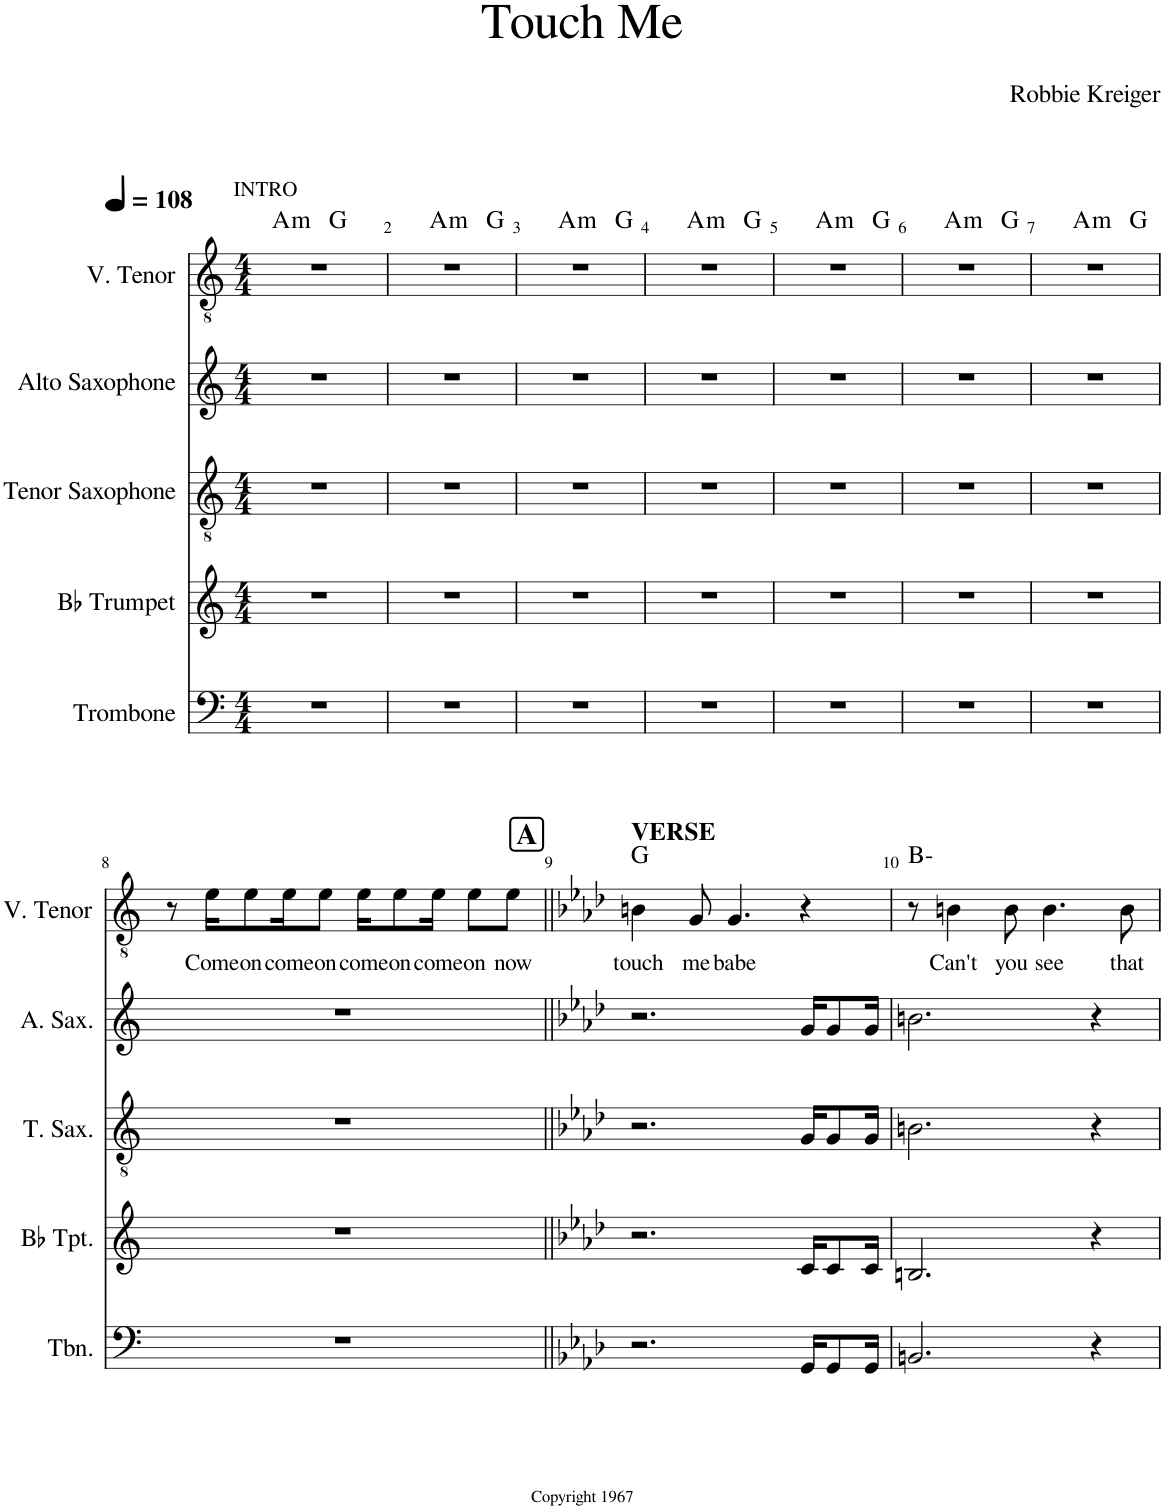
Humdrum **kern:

**kern	**kern	**kern	**kern	**kern	**text	**harte
*part5	*part4	*part3	*part2	*part1	*part1	*part1
*staff5	*staff4	*staff3	*staff2	*staff1	*staff1	*
*I"Trombone	*I"Bb Trumpet	*I"Tenor Saxophone	*I"Alto Saxophone	*I"V. Tenor	*	*
*I'Tbn.	*I'Bb Tpt.	*I'T. Sax.	*I'A. Sax.	*I'V. Tenor	*	*
*clefF4	*clefG2	*clefGv2	*clefG2	*clefGv2	*	*
*	*ITrd1c2	*ITrd8c14	*ITrd5c9	*	*	*
*k[]	*k[]	*k[]	*k[]	*k[]	*	*
*M4/4	*M4/4	*M4/4	*M4/4	*M4/4	*	*
*MM108	*MM108	*MM108	*MM108	*MM108	*	*
=1	=1	=1	=1	=1	=1	=1
!	!	!	!	!LO:TX:a:t=INTRO	!	!LO:H:kt=m
*	*	*	*	*^	*	*
1r	1r	1r	1r	1r	2ryy	.	A:min
.	.	.	.	.	2ryy	.	G:maj
=2	=2	=2	=2	=2	=2	=2	=2
*	*	*	*	*	*^	*	*
1r	1r	1r	1r	1r	4ryy	2.ryy	.	.
!	!	!	!	!	!	!	!	!LO:H:kt=m
.	.	.	.	.	2.ryy	.	.	A:min
.	.	.	.	.	.	4ryy	.	G:maj
=3	=3	=3	=3	=3	=3	=3	=3	=3
1r	1r	1r	1r	1r	4ryy	2.ryy	.	.
!	!	!	!	!	!	!	!	!LO:H:kt=m
.	.	.	.	.	2.ryy	.	.	A:min
.	.	.	.	.	.	4ryy	.	G:maj
=4	=4	=4	=4	=4	=4	=4	=4	=4
1r	1r	1r	1r	1r	4ryy	2.ryy	.	.
!	!	!	!	!	!	!	!	!LO:H:kt=m
.	.	.	.	.	2.ryy	.	.	A:min
.	.	.	.	.	.	4ryy	.	G:maj
=5	=5	=5	=5	=5	=5	=5	=5	=5
1r	1r	1r	1r	1r	4ryy	2.ryy	.	.
!	!	!	!	!	!	!	!	!LO:H:kt=m
.	.	.	.	.	2.ryy	.	.	A:min
.	.	.	.	.	.	4ryy	.	G:maj
=6	=6	=6	=6	=6	=6	=6	=6	=6
1r	1r	1r	1r	1r	4ryy	2.ryy	.	.
!	!	!	!	!	!	!	!	!LO:H:kt=m
.	.	.	.	.	2.ryy	.	.	A:min
.	.	.	.	.	.	4ryy	.	G:maj
=7	=7	=7	=7	=7	=7	=7	=7	=7
1r	1r	1r	1r	1r	4ryy	2.ryy	.	.
!	!	!	!	!	!	!	!	!LO:H:kt=m
.	.	.	.	.	2.ryy	.	.	A:min
.	.	.	.	.	.	4ryy	.	G:maj
*	*	*	*	*v	*v	*v	*	*
!!LO:LB:g=z
=8	=8	=8	=8	=8	=8	=8
1r	1r	1r	1r	8r	.	.
!	!	!	!	!	!LO:LY:b	!
.	.	.	.	16e\KL	Come	.
!	!	!	!	!	!LO:LY:b	!
.	.	.	.	8e\	on	.
!	!	!	!	!	!LO:LY:b	!
.	.	.	.	16e\K	come	.
!	!	!	!	!	!LO:LY:b	!
.	.	.	.	8e\J	on	.
!	!	!	!	!	!LO:LY:b	!
.	.	.	.	16e\KL	come	.
!	!	!	!	!	!LO:LY:b	!
.	.	.	.	8e\	on	.
!	!	!	!	!	!LO:LY:b	!
.	.	.	.	16e\Jk	come	.
!	!	!	!	!	!LO:LY:b	!
.	.	.	.	8e\L	on	.
!	!	!	!	!	!LO:LY:b	!
.	.	.	.	8e\J	now	.
!!LO:REH:place=s1:a:B:cj:fs=14:t=A
=9||	=9||	=9||	=9||	=9||	=9||	=9||
*k[b-e-a-d-]	*k[b-e-a-d-]	*k[b-e-a-d-]	*k[b-e-a-d-]	*k[b-e-a-d-]	*	*
!	!	!	!	!LO:TX:a:B:t=VERSE	!	!
!	!	!	!	!	!LO:LY:b	!
2.r	2.r	2.r	2.r	4Bn\	touch	G:maj
!	!	!	!	!	!LO:LY:b	!
.	.	.	.	8G/	me	.
!	!	!	!	!	!LO:LY:b	!
.	.	.	.	4.G/	babe	.
16GG/KL	16c/KL	16G/KL	16g/KL	4r	.	.
8GG/	8c/	8G/	8g/	.	.	.
16GG/Jk	16c/Jk	16G/Jk	16g/Jk	.	.	.
=10	=10	=10	=10	=10	=10	=10
2.BBn/	2.Bn/	2.Bn\	2.bn\	8r	.	B:min
!	!	!	!	!	!LO:LY:b	!
.	.	.	.	4Bn\	Can't	.
!	!	!	!	!	!LO:LY:b	!
.	.	.	.	8B\	you	.
!	!	!	!	!	!LO:LY:b	!
.	.	.	.	4.B\	see	.
4r	4r	4r	4r	.	.	.
!	!	!	!	!	!LO:LY:b	!
.	.	.	.	8B\	that	.
=	=	=	=	=	=	=
*-	*-	*-	*-	*-	*-	*-
